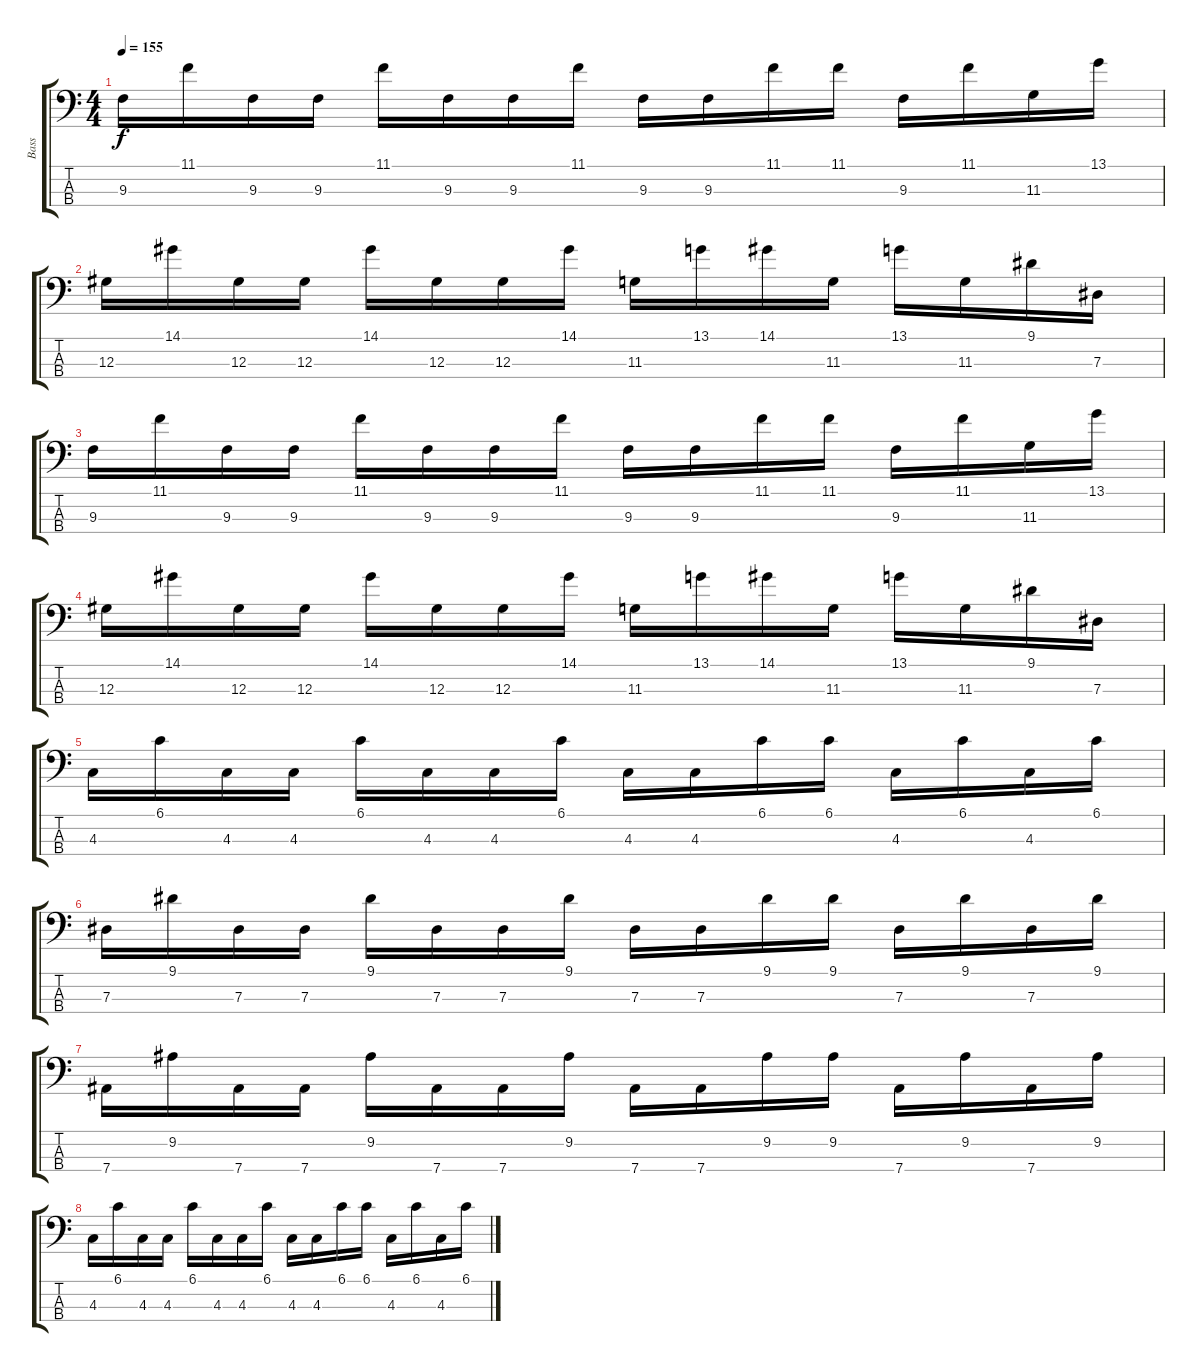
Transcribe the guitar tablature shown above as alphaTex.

\track ("Bass" "Bass") {instrument acousticbass}
\staff {score tabs}
\tuning (Gb2 Db2 Ab1 Eb1) {hide}
\ts (4 4)
\tempo 155
\clef f4
\ks c
9.3.16{dy f} 11.1.16 9.3.16 9.3.16 11.1.16 9.3.16 9.3.16 11.1.16 9.3.16 9.3.16 11.1.16 11.1.16 9.3.16 11.1.16 11.3.16 13.1.16 |
12.3.16 14.1.16 12.3.16 12.3.16 14.1.16 12.3.16 12.3.16 14.1.16 11.3.16 13.1.16 14.1.16 11.3.16 13.1.16 11.3.16 9.1.16 7.3.16 |
9.3.16 11.1.16 9.3.16 9.3.16 11.1.16 9.3.16 9.3.16 11.1.16 9.3.16 9.3.16 11.1.16 11.1.16 9.3.16 11.1.16 11.3.16 13.1.16 |
12.3.16 14.1.16 12.3.16 12.3.16 14.1.16 12.3.16 12.3.16 14.1.16 11.3.16 13.1.16 14.1.16 11.3.16 13.1.16 11.3.16 9.1.16 7.3.16 |
4.3.16 6.1.16 4.3.16 4.3.16 6.1.16 4.3.16 4.3.16 6.1.16 4.3.16 4.3.16 6.1.16 6.1.16 4.3.16 6.1.16 4.3.16 6.1.16 |
7.3.16 9.1.16 7.3.16 7.3.16 9.1.16 7.3.16 7.3.16 9.1.16 7.3.16 7.3.16 9.1.16 9.1.16 7.3.16 9.1.16 7.3.16 9.1.16 |
7.4.16 9.2.16 7.4.16 7.4.16 9.2.16 7.4.16 7.4.16 9.2.16 7.4.16 7.4.16 9.2.16 9.2.16 7.4.16 9.2.16 7.4.16 9.2.16 |
4.3.16 6.1.16 4.3.16 4.3.16 6.1.16 4.3.16 4.3.16 6.1.16 4.3.16 4.3.16 6.1.16 6.1.16 4.3.16 6.1.16 4.3.16 6.1.16
